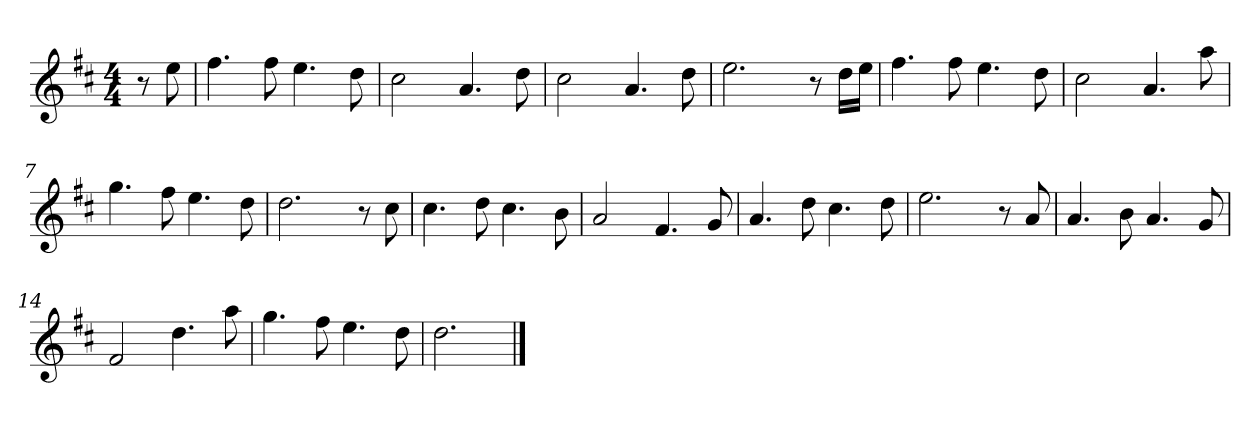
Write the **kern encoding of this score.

**kern
*part1
*staff1
*k[f#c#]
*M4/4
*MM120
=
8r
8ee
=1
4.ff#
8ff#
4.ee
8dd
=2
2cc#
4.a
8dd
=3
2cc#
4.a
8dd
=4
2.ee
8r
16ddLL
16eeJJ
=5
4.ff#
8ff#
4.ee
8dd
=6
2cc#
4.a
8aa
=7
4.gg
8ff#
4.ee
8dd
=8
2.dd
8r
8cc#
=9
4.cc#
8dd
4.cc#
8b
=10
2a
4.f#
8g
=11
4.a
8dd
4.cc#
8dd
=12
2.ee
8r
8a
=13
4.a
8b
4.a
8g
=14
2f#
4.dd
8aa
=15
4.gg
8ff#
4.ee
8dd
=16
2.dd
==
*-
